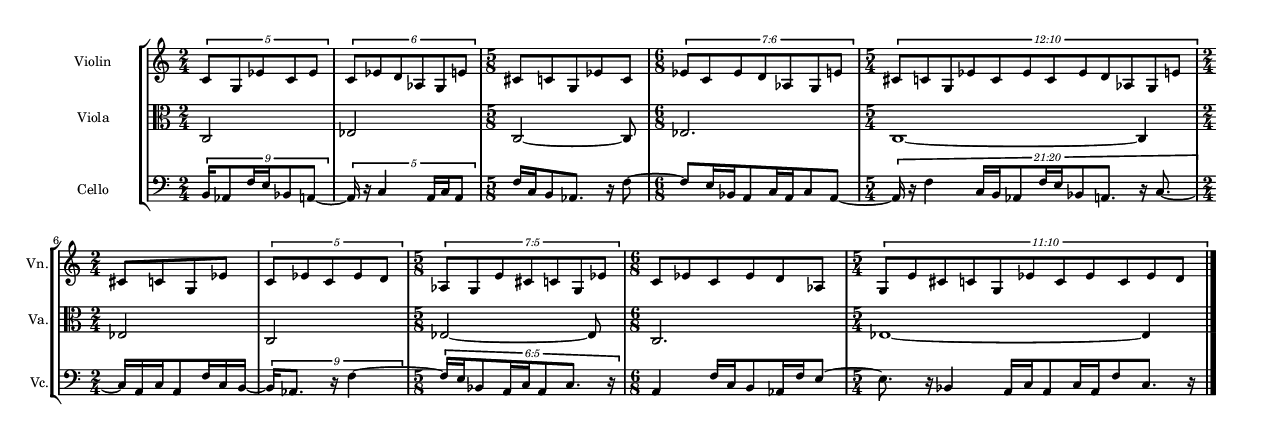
% 2016-07-09 17:52

\version "2.19.44"
\language "english"

#(set-default-paper-size "letter" 'portrait)
#(set-global-staff-size 12)

\header {
}

\paper {
}

\layout {
    \context {
        \Staff 
        \name ViolinStaff
        \type Engraver_group
        \alias Staff
    }
    \context {
        \Staff 
        \name ViolaStaff
        \type Engraver_group
        \alias Staff
    }
    \context {
        \Staff 
        \name CelloStaff
        \type Engraver_group
        \alias Staff
    }
    \context {
        \StaffGroup
        \accepts ViolinStaff
        \accepts ViolaStaff
        \accepts CelloStaff
        \override SpacingSpanner.base-shortest-duration = #(ly:make-moment 1 16)
        \override SpacingSpanner.uniform-stretching = ##t
        \override TimeSignature.style = #'numbered
        autoBeaming = ##f
        proportionalNotationDuration = #(ly:make-moment 1 16)
        tupletFullLength = ##t
    }
}


\header {}

\layout {}

\paper {}

\score {
    \context Score = "Trio Score" <<
        \context StaffGroup = "Trio Staff Group" <<
            \tag #'violin
            \context ViolinStaff = "Violin Staff" {
                \clef "treble"
                \set Staff.instrumentName = \markup { Violin }
                \set Staff.shortInstrumentName = \markup { Vn. }
                \context Voice = "Violin Voice" {
                    {
                        \time 2/4
                        \times 4/5 {
                            c'8 [
                            g8
                            ef'8
                            c'8
                            ef'8 ]
                        }
                    }
                    {
                        \times 4/6 {
                            c'8 [
                            ef'8
                            d'8
                            af8
                            g8
                            e'8 ]
                        }
                    }
                    {
                        \time 5/8
                        {
                            cs'8 [
                            c'8
                            g8
                            ef'8
                            c'8 ]
                        }
                    }
                    {
                        \time 6/8
                        \tweak text #tuplet-number::calc-fraction-text
                        \times 6/7 {
                            ef'8 [
                            c'8
                            ef'8
                            d'8
                            af8
                            g8
                            e'8 ]
                        }
                    }
                    {
                        \time 5/4
                        \tweak text #tuplet-number::calc-fraction-text
                        \times 10/12 {
                            cs'8 [
                            c'8
                            g8
                            ef'8
                            c'8
                            ef'8
                            c'8
                            ef'8
                            d'8
                            af8
                            g8
                            e'8 ]
                        }
                    }
                    {
                        \time 2/4
                        {
                            cs'8 [
                            c'8
                            g8
                            ef'8 ]
                        }
                    }
                    {
                        \times 4/5 {
                            c'8 [
                            ef'8
                            c'8
                            ef'8
                            d'8 ]
                        }
                    }
                    {
                        \time 5/8
                        \tweak text #tuplet-number::calc-fraction-text
                        \times 5/7 {
                            af8 [
                            g8
                            e'8
                            cs'8
                            c'8
                            g8
                            ef'8 ]
                        }
                    }
                    {
                        \time 6/8
                        {
                            c'8 [
                            ef'8
                            c'8
                            ef'8
                            d'8
                            af8 ]
                        }
                    }
                    {
                        \time 5/4
                        \tweak text #tuplet-number::calc-fraction-text
                        \times 10/11 {
                            g8 [
                            e'8
                            cs'8
                            c'8
                            g8
                            ef'8
                            c'8
                            ef'8
                            c'8
                            ef'8
                            d'8 ]
                            \bar "|."
                        }
                    }
                }
            }
            \tag #'viola
            \context ViolaStaff = "Viola Staff" {
                \clef "alto"
                \set Staff.instrumentName = \markup { Viola }
                \set Staff.shortInstrumentName = \markup { Va. }
                \context Voice = "Viola Voice" {
                    {
                        \time 2/4
                        c2
                    }
                    {
                        ef2
                    }
                    {
                        \time 5/8
                        c2 ~
                        c8
                    }
                    {
                        \time 6/8
                        ef2.
                    }
                    {
                        \time 5/4
                        c1 ~
                        c4
                    }
                    {
                        \time 2/4
                        ef2
                    }
                    {
                        c2
                    }
                    {
                        \time 5/8
                        ef2 ~
                        ef8
                    }
                    {
                        \time 6/8
                        c2.
                    }
                    {
                        \time 5/4
                        ef1 ~
                        ef4
                        \bar "|."
                    }
                }
            }
            \tag #'cello
            \context CelloStaff = "Cello Staff" {
                \clef "bass"
                \set Staff.instrumentName = \markup { Cello }
                \set Staff.shortInstrumentName = \markup { Vc. }
                \context Voice = "Cello Voice" {
                    {
                        \time 2/4
                        \times 8/9 {
                            b,16 [
                            af,8
                            f16
                            e16
                            bf,8
                            a,8 ~ ]
                        }
                    }
                    {
                        \times 4/5 {
                            a,16
                            r16
                            c4
                            a,16 [
                            c16
                            a,8 ]
                        }
                    }
                    {
                        \time 5/8
                        {
                            f16 [
                            c16
                            b,8
                            af,8. ]
                            r16
                            f8 ~
                        }
                    }
                    {
                        \time 6/8
                        {
                            f8 [
                            e16
                            bf,16
                            a,8
                            c16
                            a,16
                            c8
                            a,8 ~ ]
                        }
                    }
                    {
                        \time 5/4
                        \tweak text #tuplet-number::calc-fraction-text
                        \times 20/21 {
                            a,16
                            r16
                            f4
                            c16 [
                            b,16
                            af,8
                            f16
                            e16
                            bf,8
                            a,8. ]
                            r16
                            c8. ~
                        }
                    }
                    {
                        \time 2/4
                        {
                            c16 [
                            a,16
                            c16
                            a,8
                            f16
                            c16
                            b,16 ~ ]
                        }
                    }
                    {
                        \times 8/9 {
                            b,16 [
                            af,8. ]
                            r16
                            f4 ~
                        }
                    }
                    {
                        \time 5/8
                        \tweak text #tuplet-number::calc-fraction-text
                        \times 5/6 {
                            f16 [
                            e16
                            bf,8
                            a,16
                            c16
                            a,8
                            c8. ]
                            r16
                        }
                    }
                    {
                        \time 6/8
                        {
                            a,4
                            f16 [
                            c16
                            b,8
                            af,16
                            f16
                            e8 ~ ]
                        }
                    }
                    {
                        \time 5/4
                        {
                            e8.
                            r16
                            bf,4
                            a,16 [
                            c16
                            a,8
                            c16
                            a,16
                            f8
                            c8. ]
                            r16
                            \bar "|."
                        }
                    }
                }
            }
        >>
    >>
}